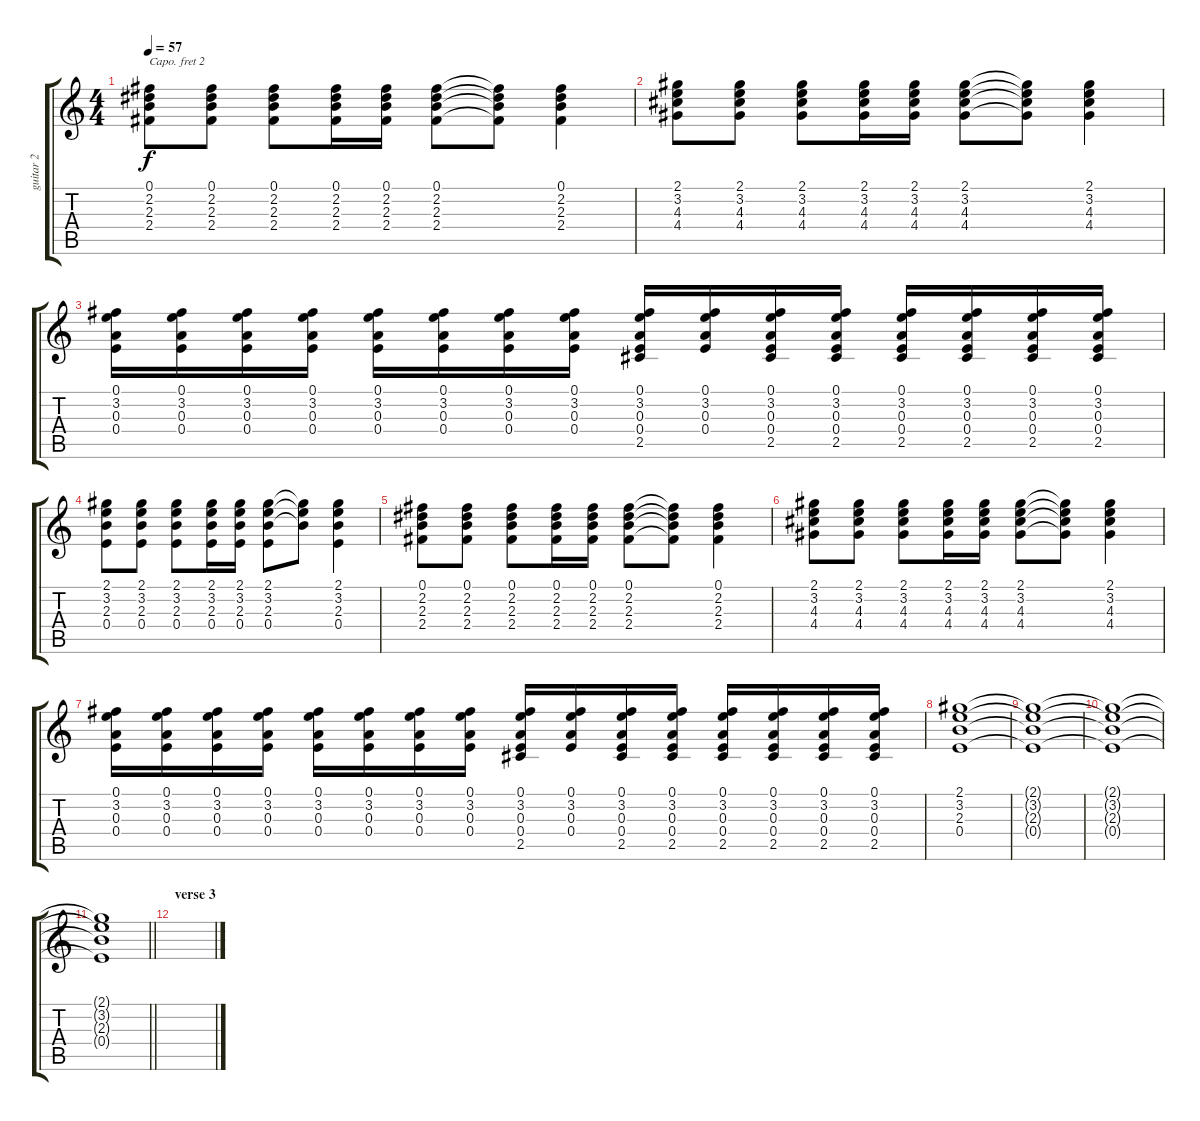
\track ("guitar 2" "guitar 2") {instrument electricguitarjazz}
\staff {score tabs}
\capo 2
\tuning (E4 B3 G3 D3 A2 E2) {hide}
\ts (4 4)
\tempo 57
\clef g2
\ks c
(0.1 2.2 2.3 2.4).8{dy f} (0.1 2.2 2.3 2.4).8 (0.1 2.2 2.3 2.4).8 (0.1 2.2 2.3 2.4).16 (0.1 2.2 2.3 2.4).16 (0.1 2.2 2.3 2.4).8 (0.1{t} 2.2{t} 2.3{t} 2.4{t}).8 (0.1 2.2 2.3 2.4).4 |
(2.1 3.2 4.3 4.4).8 (2.1 3.2 4.3 4.4).8 (2.1 3.2 4.3 4.4).8 (2.1 3.2 4.3 4.4).16 (2.1 3.2 4.3 4.4).16 (2.1 3.2 4.3 4.4).8 (2.1{t} 3.2{t} 4.3{t} 4.4{t}).8 (2.1 3.2 4.3 4.4).4 |
(0.1 3.2 0.3 0.4).16 (0.1 3.2 0.3 0.4).16 (0.1 3.2 0.3 0.4).16 (0.1 3.2 0.3 0.4).16 (0.1 3.2 0.3 0.4).16 (0.1 3.2 0.3 0.4).16 (0.1 3.2 0.3 0.4).16 (0.1 3.2 0.3 0.4).16 (0.1 3.2 0.3 0.4 2.5).16 (0.1 3.2 0.3 0.4).16 (0.1 3.2 0.3 0.4 2.5).16 (0.1 3.2 0.3 0.4 2.5).16 (0.1 3.2 0.3 0.4 2.5).16 (0.1 3.2 0.3 0.4 2.5).16 (0.1 3.2 0.3 0.4 2.5).16 (0.1 3.2 0.3 0.4 2.5).16 |
(2.1 3.2 2.3 0.4).8 (2.1 3.2 2.3 0.4).8 (2.1 3.2 2.3 0.4).8 (2.1 3.2 2.3 0.4).16 (2.1 3.2 2.3 0.4).16 (2.1 3.2 2.3 0.4).8 (2.1{t} 3.2{t} 2.3{t}).8 (2.1 3.2 2.3 0.4).4 |
(0.1 2.2 2.3 2.4).8 (0.1 2.2 2.3 2.4).8 (0.1 2.2 2.3 2.4).8 (0.1 2.2 2.3 2.4).16 (0.1 2.2 2.3 2.4).16 (0.1 2.2 2.3 2.4).8 (0.1{t} 2.2{t} 2.3{t} 2.4{t}).8 (0.1 2.2 2.3 2.4).4 |
(2.1 3.2 4.3 4.4).8 (2.1 3.2 4.3 4.4).8 (2.1 3.2 4.3 4.4).8 (2.1 3.2 4.3 4.4).16 (2.1 3.2 4.3 4.4).16 (2.1 3.2 4.3 4.4).8 (2.1{t} 3.2{t} 4.3{t} 4.4{t}).8 (2.1 3.2 4.3 4.4).4 |
(0.1 3.2 0.3 0.4).16 (0.1 3.2 0.3 0.4).16 (0.1 3.2 0.3 0.4).16 (0.1 3.2 0.3 0.4).16 (0.1 3.2 0.3 0.4).16 (0.1 3.2 0.3 0.4).16 (0.1 3.2 0.3 0.4).16 (0.1 3.2 0.3 0.4).16 (0.1 3.2 0.3 0.4 2.5).16 (0.1 3.2 0.3 0.4).16 (0.1 3.2 0.3 0.4 2.5).16 (0.1 3.2 0.3 0.4 2.5).16 (0.1 3.2 0.3 0.4 2.5).16 (0.1 3.2 0.3 0.4 2.5).16 (0.1 3.2 0.3 0.4 2.5).16 (0.1 3.2 0.3 0.4 2.5).16 |
(2.1 3.2 2.3 0.4).1{instrument electricguitarjazz} |
(2.1{t} 3.2{t} 2.3{t} 0.4{t}).1 |
(2.1{t} 3.2{t} 2.3{t} 0.4{t}).1 |
\barLineRight lightlight
(2.1{t} 3.2{t} 2.3{t} 0.4{t}).1 |
\section ("" "verse 3")
